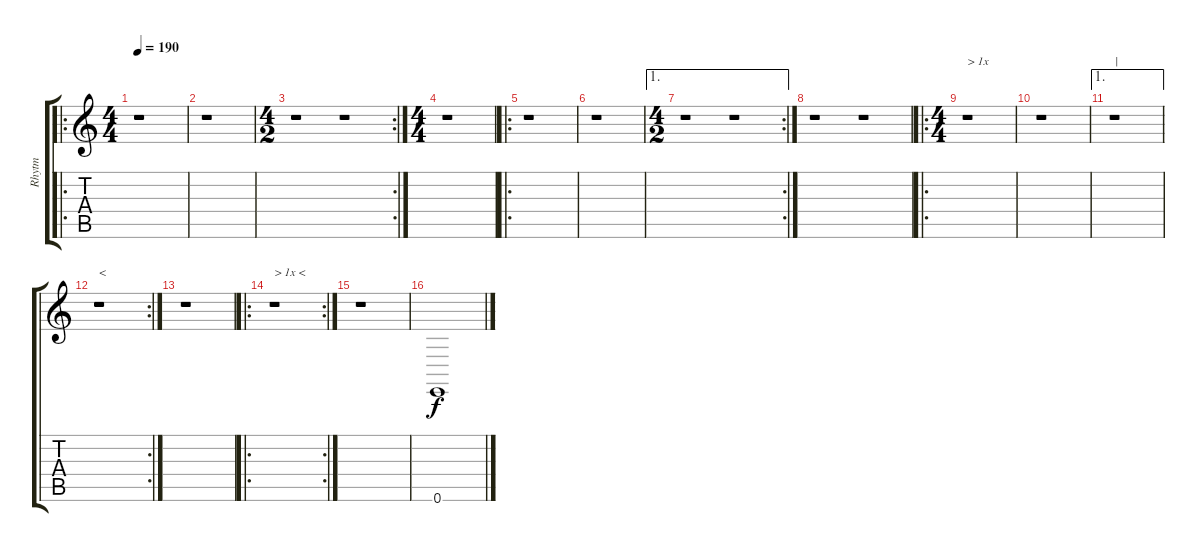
\track ("Rhytm" "Rhytm") {instrument helicopter}
\staff {score tabs}
\tuning (E4 B3 G3 D3 A2 E2) {hide}
\ro
\ts (4 4)
\tempo 190
\clef g2
\ks c
r.1{dy f} |
r.1 |
\rc 2
\ts (4 2)
r.1 r.1 |
\ts (4 4)
r.1 |
\ro
r.1 |
r.1 |
\ae 1
\rc 2
\ts (4 2)
r.1 r.1 |
r.1 r.1 |
\ro
\ts (4 4)
r.1{txt "> 1x"} |
r.1 |
\ae 1
r.1{txt "|"} |
\rc 2
r.1{txt "<"} |
r.1 |
\ro
\rc 2
r.1{txt "> 1x <"} |
r.1 |
0.6.1
